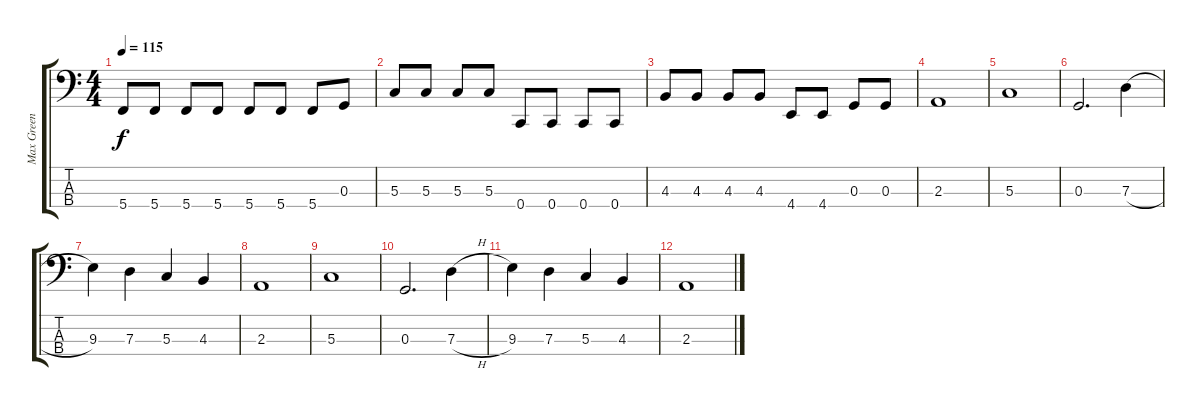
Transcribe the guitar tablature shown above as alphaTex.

\track ("Max Green" "Max Green") {instrument electricbasspick}
\staff {score tabs}
\tuning (F2 C2 G1 C1) {hide}
\ts (4 4)
\tempo 115
\clef f4
\ks c
5.4.8{dy f} 5.4.8 5.4.8 5.4.8 5.4.8 5.4.8 5.4.8 0.3.8 |
5.3.8 5.3.8 5.3.8 5.3.8 0.4.8 0.4.8 0.4.8 0.4.8 |
4.3.8 4.3.8 4.3.8 4.3.8 4.4.8 4.4.8 0.3.8 0.3.8 |
2.3.1 |
5.3.1 |
0.3.2{d} 7.3{h}.4 |
9.3.4 7.3.4 5.3.4 4.3.4 |
2.3.1 |
5.3.1 |
0.3.2{d} 7.3{h}.4 |
9.3.4 7.3.4 5.3.4 4.3.4 |
2.3.1
